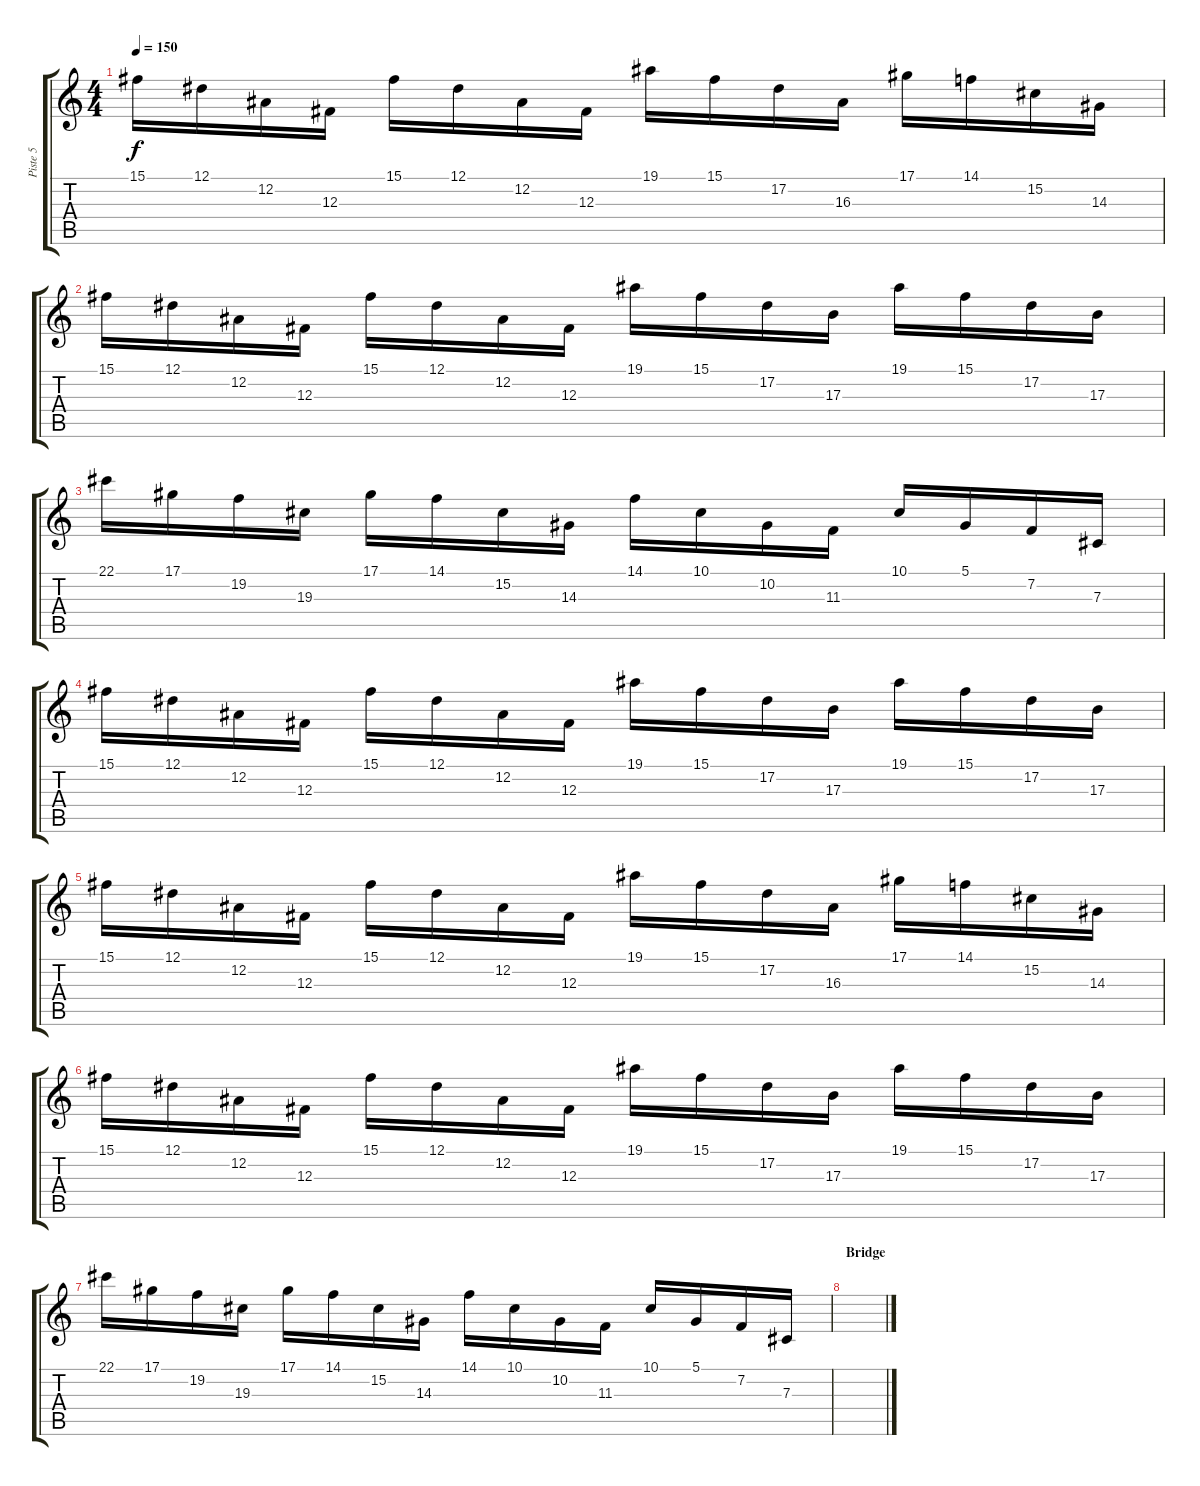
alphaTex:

\track ("Piste 5" "Piste 5") {instrument harpsichord}
\staff {score tabs}
\tuning (Eb4 Bb3 Gb3 Db3 Ab2 Eb2) {hide}
\ts (4 4)
\tempo 150
\clef g2
\ks c
15.1.16{dy f} 12.1.16 12.2.16 12.3.16 15.1.16 12.1.16 12.2.16 12.3.16 19.1.16 15.1.16 17.2.16 16.3.16 17.1.16 14.1.16 15.2.16 14.3.16 |
15.1.16 12.1.16 12.2.16 12.3.16 15.1.16 12.1.16 12.2.16 12.3.16 19.1.16 15.1.16 17.2.16 17.3.16 19.1.16 15.1.16 17.2.16 17.3.16 |
22.1.16 17.1.16 19.2.16 19.3.16 17.1.16 14.1.16 15.2.16 14.3.16 14.1.16 10.1.16 10.2.16 11.3.16 10.1.16 5.1.16 7.2.16 7.3.16 |
15.1.16 12.1.16 12.2.16 12.3.16 15.1.16 12.1.16 12.2.16 12.3.16 19.1.16 15.1.16 17.2.16 17.3.16 19.1.16 15.1.16 17.2.16 17.3.16 |
15.1.16 12.1.16 12.2.16 12.3.16 15.1.16 12.1.16 12.2.16 12.3.16 19.1.16 15.1.16 17.2.16 16.3.16 17.1.16 14.1.16 15.2.16 14.3.16 |
15.1.16 12.1.16 12.2.16 12.3.16 15.1.16 12.1.16 12.2.16 12.3.16 19.1.16 15.1.16 17.2.16 17.3.16 19.1.16 15.1.16 17.2.16 17.3.16 |
22.1.16 17.1.16 19.2.16 19.3.16 17.1.16 14.1.16 15.2.16 14.3.16 14.1.16 10.1.16 10.2.16 11.3.16 10.1.16 5.1.16 7.2.16 7.3.16 |
\section ("" "Bridge")
